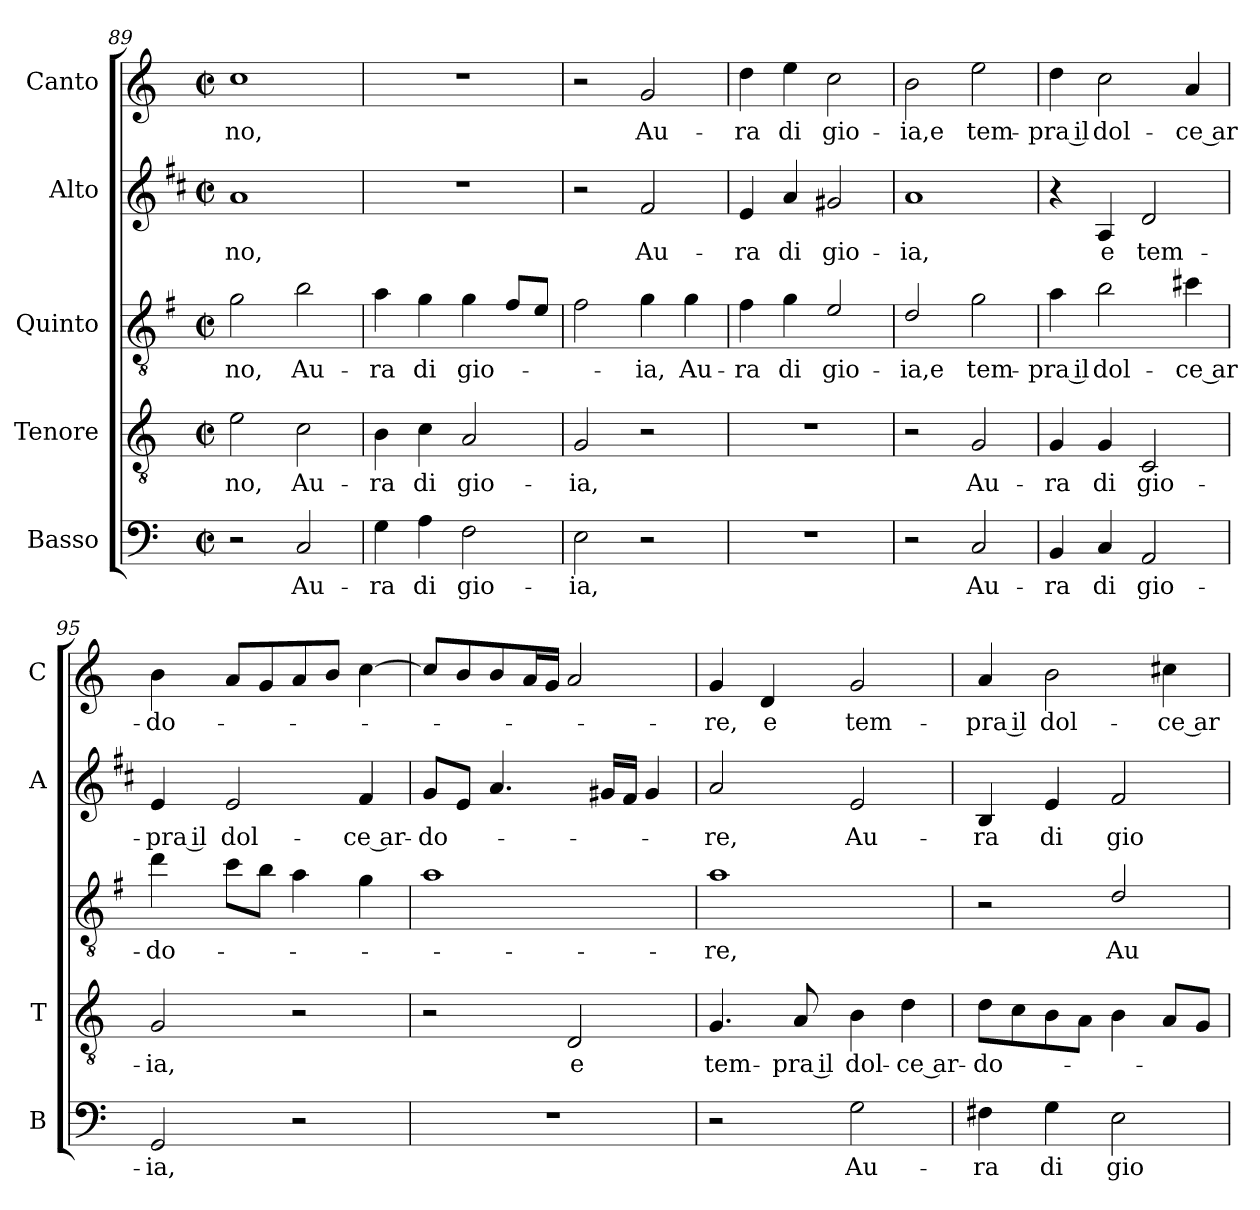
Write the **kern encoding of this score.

**kern	**text	**kern	**text	**kern	**text	**kern	**text	**kern	**text
*part5	*part5	*part4	*part4	*part3	*part3	*part2	*part2	*part1	*part1
*staff5	*staff5	*staff4	*staff4	*staff3	*staff3	*staff2	*staff2	*staff1	*staff1
*I"Basso	*	*I"Tenore	*	*I"Quinto	*	*I"Alto	*	*I"Canto	*
*I'B	*	*I'T	*	*	*	*I'A	*	*I'C	*
*clefF4	*	*clefGv2	*	*clefGv2	*	*clefG2	*	*clefG2	*
*	*	*	*	*ITrd4c7	*	*ITrd1c2	*	*	*
*k[]	*	*k[]	*	*k[]	*	*k[]	*	*k[]	*
*C:	*	*C:	*	*C:	*	*C:	*	*C:	*
*M2/2	*	*M2/2	*	*M2/2	*	*M2/2	*	*M2/2	*
*met(c|)	*	*met(c|)	*	*met(c|)	*	*met(c|)	*	*met(c|)	*
=89	=89	=89	=89	=89	=89	=89	=89	=89	=89
!	!	!	!LO:LY:b	!	!LO:LY:b	!	!LO:LY:b	!	!LO:LY:b
2r	.	2e\	-no,	2c\	-no,	1g	-no,	1cc	-no,
!	!LO:LY:b	!	!LO:LY:b	!	!LO:LY:b	!	!	!	!
2C/	Au-	2c\	Au-	2e\	Au-	.	.	.	.
=90	=90	=90	=90	=90	=90	=90	=90	=90	=90
!	!LO:LY:b	!	!LO:LY:b	!	!LO:LY:b	!	!	!	!
4G\	-ra	4B\	-ra	4d\	-ra	1r	.	1r	.
!	!LO:LY:b	!	!LO:LY:b	!	!LO:LY:b	!	!	!	!
4A\	di	4c\	di	4c\	di	.	.	.	.
!	!LO:LY:b	!	!LO:LY:b	!	!LO:LY:b	!	!	!	!
2F\	gio-	2A/	gio-	4c\	gio-	.	.	.	.
.	.	.	.	8B/L	.	.	.	.	.
.	.	.	.	8A/J	.	.	.	.	.
!!LO:LB:g=z
=91	=91	=91	=91	=91	=91	=91	=91	=91	=91
!	!LO:LY:b	!	!LO:LY:b	!	!	!	!	!	!
2E\	-ia,	2G/	-ia,	2B\	.	2r	.	2r	.
!	!	!	!	!	!LO:LY:b	!	!LO:LY:b	!	!LO:LY:b
2r	.	2r	.	4c\	-ia,	2e/	Au-	2g/	Au-
!	!	!	!	!	!LO:LY:b	!	!	!	!
.	.	.	.	4c\	Au-	.	.	.	.
=92	=92	=92	=92	=92	=92	=92	=92	=92	=92
!	!	!	!	!	!LO:LY:b	!	!LO:LY:b	!	!LO:LY:b
1r	.	1r	.	4B\	-ra	4d/	-ra	4dd\	-ra
!	!	!	!	!	!LO:LY:b	!	!LO:LY:b	!	!LO:LY:b
.	.	.	.	4c\	di	4g/	di	4ee\	di
!	!	!	!	!	!LO:LY:b	!	!LO:LY:b	!	!LO:LY:b
.	.	.	.	2A/	gio-	2f#X/	gio-	2cc\	gio-
=93	=93	=93	=93	=93	=93	=93	=93	=93	=93
!	!	!	!	!	!LO:LY:b	!	!LO:LY:b	!	!LO:LY:b
2r	.	2r	.	2G/	-ia,e	1g	-ia,	2b\	-ia,e
!	!LO:LY:b	!	!LO:LY:b	!	!LO:LY:b	!	!	!	!LO:LY:b
2C/	Au-	2G/	Au-	2c\	tem-	.	.	2ee\	tem-
=94	=94	=94	=94	=94	=94	=94	=94	=94	=94
!	!LO:LY:b	!	!LO:LY:b	!	!LO:LY:b	!	!	!	!LO:LY:b
4BB/	-ra	4G/	-ra	4d\	-pra il	4r	.	4dd\	-pra il
!	!LO:LY:b	!	!LO:LY:b	!	!LO:LY:b	!	!LO:LY:b	!	!LO:LY:b
4C/	di	4G/	di	2e\	dol-	4G/	e	2cc\	dol-
!	!LO:LY:b	!	!LO:LY:b	!	!	!	!LO:LY:b	!	!
2AA/	gio-	2C/	gio-	.	.	2c/	tem-	.	.
!	!	!	!	!	!LO:LY:b	!	!	!	!LO:LY:b
.	.	.	.	4f#X\	-ce ar-	.	.	4a/	-ce ar-
=95	=95	=95	=95	=95	=95	=95	=95	=95	=95
!	!LO:LY:b	!	!LO:LY:b	!	!LO:LY:b	!	!LO:LY:b	!	!LO:LY:b
2GG/	-ia,	2G/	-ia,	4g\	-do-	4d/	-pra il	4b\	-do-
!	!	!	!	!	!	!	!LO:LY:b	!	!
.	.	.	.	8f\L	.	2d/	dol-	8a/L	.
.	.	.	.	8e\J	.	.	.	8g/	.
2r	.	2r	.	4d\	.	.	.	8a/	.
.	.	.	.	.	.	.	.	8b/J	.
!	!	!	!	!	!	!	!LO:LY:b	!	!
.	.	.	.	4c\	.	4e/	-ce ar-	[4cc\	.
=96	=96	=96	=96	=96	=96	=96	=96	=96	=96
!	!	!	!	!	!	!	!LO:LY:b	!	!
1r	.	2r	.	1d	.	8f/L	-do-	8cc/L]	.
.	.	.	.	.	.	8d/J	.	8b/	.
.	.	.	.	.	.	4.g/	.	8b/	.
.	.	.	.	.	.	.	.	16a/L	.
.	.	.	.	.	.	.	.	16g/JJ	.
!	!	!	!LO:LY:b	!	!	!	!	!	!
.	.	2D/	e	.	.	.	.	2a/	.
.	.	.	.	.	.	16f#X/LL	.	.	.
.	.	.	.	.	.	16e/JJ	.	.	.
.	.	.	.	.	.	4f#/	.	.	.
!!LO:LB:g=z
=97	=97	=97	=97	=97	=97	=97	=97	=97	=97
!	!	!	!LO:LY:b	!	!LO:LY:b	!	!LO:LY:b	!	!LO:LY:b
2r	.	4.G/	tem-	1d	-re,	2g/	-re,	4g/	-re,
!	!	!	!	!	!	!	!	!	!LO:LY:b
.	.	.	.	.	.	.	.	4d/	e
!	!	!	!LO:LY:b	!	!	!	!	!	!
.	.	8A/	-pra il	.	.	.	.	.	.
!	!LO:LY:b	!	!LO:LY:b	!	!	!	!LO:LY:b	!	!LO:LY:b
2G\	Au-	4B\	dol-	.	.	2d/	Au-	2g/	tem-
!	!	!	!LO:LY:b	!	!	!	!	!	!
.	.	4d\	-ce ar-	.	.	.	.	.	.
=98	=98	=98	=98	=98	=98	=98	=98	=98	=98
!	!LO:LY:b	!	!LO:LY:b	!	!	!	!LO:LY:b	!	!LO:LY:b
4F#X\	-ra	8d\L	-do-	2r	.	4A/	-ra	4a/	-pra il
.	.	8c\	.	.	.	.	.	.	.
!	!LO:LY:b	!	!	!	!	!	!LO:LY:b	!	!LO:LY:b
4G\	di	8B\	.	.	.	4d/	di	2b\	dol-
.	.	8A\J	.	.	.	.	.	.	.
!	!LO:LY:b	!	!	!	!LO:LY:b	!	!LO:LY:b	!	!
2E\	gio-	4B\	.	2G/	Au-	2e/	gio-	.	.
!	!	!	!	!	!	!	!	!	!LO:LY:b
.	.	8A/L	.	.	.	.	.	4cc#X\	-ce ar-
.	.	8G/J	.	.	.	.	.	.	.
=	=	=	=	=	=	=	=	=	=
*-	*-	*-	*-	*-	*-	*-	*-	*-	*-
